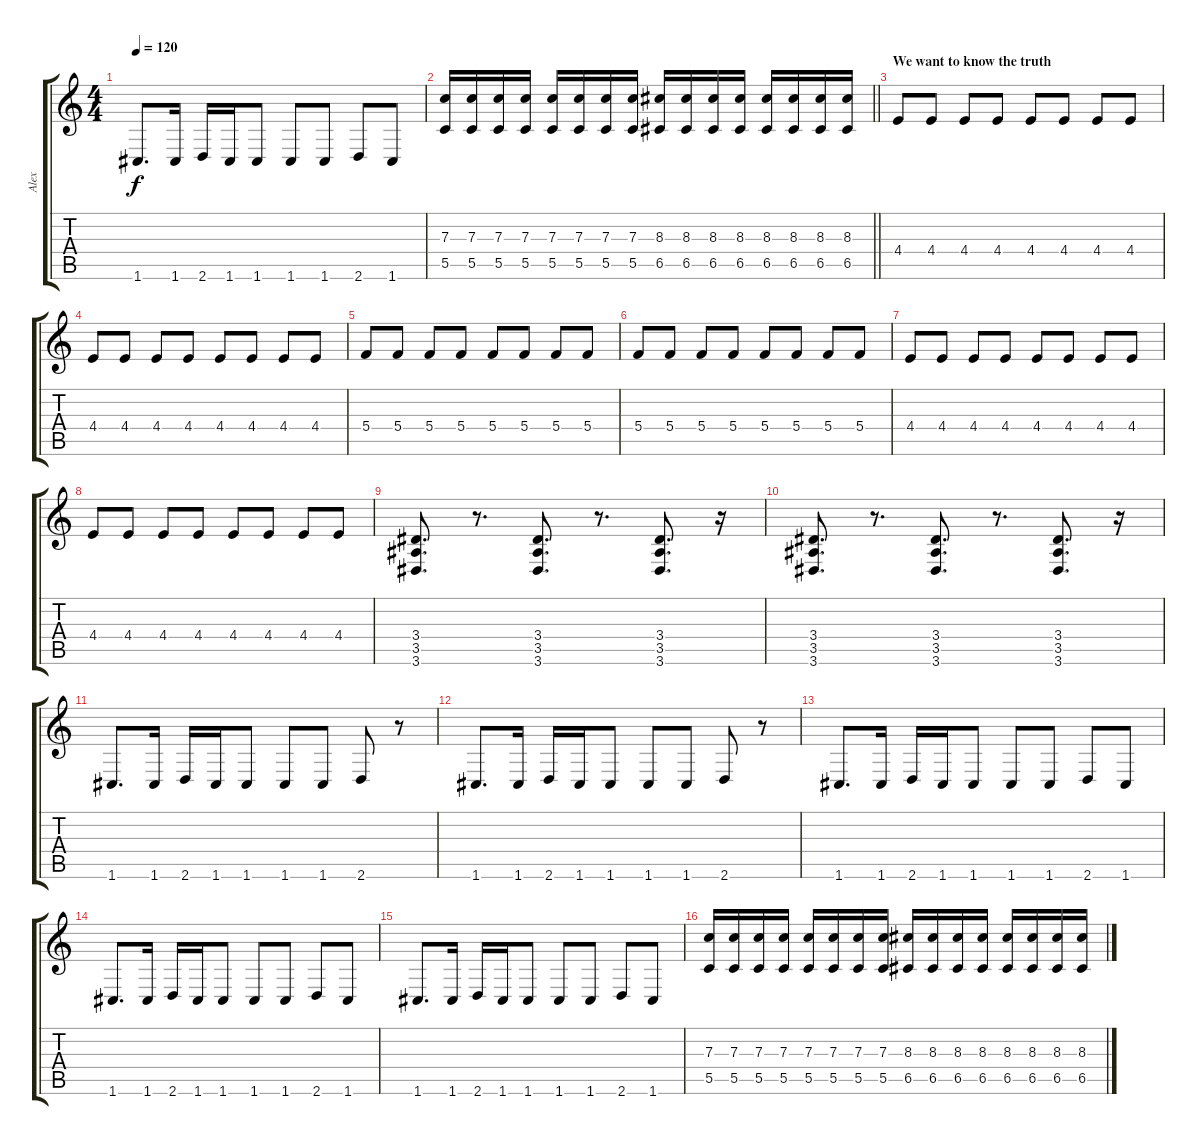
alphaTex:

\track ("Alex" "Alex") {instrument distortionguitar}
\staff {score tabs}
\tuning (D4 A3 F3 C3 G2 C2) {hide}
\ts (4 4)
\tempo 120
\clef g2
\ks c
1.6.8{d dy f} 1.6.16 2.6.16 1.6.16 1.6.8 1.6.8 1.6.8 2.6.8 1.6.8 |
\barLineRight lightlight
(7.3 5.5).16 (7.3 5.5).16 (7.3 5.5).16 (7.3 5.5).16 (7.3 5.5).16 (7.3 5.5).16 (7.3 5.5).16 (7.3 5.5).16 (8.3 6.5).16 (8.3 6.5).16 (8.3 6.5).16 (8.3 6.5).16 (8.3 6.5).16 (8.3 6.5).16 (8.3 6.5).16 (8.3 6.5).16 |
\section ("" "We want to know the truth")
4.4.8{balance 8} 4.4.8 4.4.8 4.4.8 4.4.8 4.4.8 4.4.8 4.4.8 |
4.4.8 4.4.8 4.4.8 4.4.8 4.4.8 4.4.8 4.4.8 4.4.8 |
5.4.8 5.4.8 5.4.8 5.4.8 5.4.8 5.4.8 5.4.8 5.4.8 |
5.4.8 5.4.8 5.4.8 5.4.8 5.4.8 5.4.8 5.4.8 5.4.8 |
4.4.8 4.4.8 4.4.8 4.4.8 4.4.8 4.4.8 4.4.8 4.4.8 |
4.4.8 4.4.8 4.4.8 4.4.8 4.4.8 4.4.8 4.4.8 4.4.8 |
(3.4 3.5 3.6).8{d balance 16} r.8{d} (3.4 3.5 3.6).8{d} r.8{d} (3.4 3.5 3.6).8{d} r.16 |
(3.4 3.5 3.6).8{d} r.8{d} (3.4 3.5 3.6).8{d} r.8{d} (3.4 3.5 3.6).8{d} r.16 |
1.6.8{d} 1.6.16 2.6.16 1.6.16 1.6.8 1.6.8 1.6.8 2.6.8 r.8 |
1.6.8{d} 1.6.16 2.6.16 1.6.16 1.6.8 1.6.8 1.6.8 2.6.8 r.8 |
1.6.8{d} 1.6.16 2.6.16 1.6.16 1.6.8 1.6.8 1.6.8 2.6.8 1.6.8 |
1.6.8{d} 1.6.16 2.6.16 1.6.16 1.6.8 1.6.8 1.6.8 2.6.8 1.6.8 |
1.6.8{d} 1.6.16 2.6.16 1.6.16 1.6.8 1.6.8 1.6.8 2.6.8 1.6.8 |
(7.3 5.5).16 (7.3 5.5).16 (7.3 5.5).16 (7.3 5.5).16 (7.3 5.5).16 (7.3 5.5).16 (7.3 5.5).16 (7.3 5.5).16 (8.3 6.5).16 (8.3 6.5).16 (8.3 6.5).16 (8.3 6.5).16 (8.3 6.5).16 (8.3 6.5).16 (8.3 6.5).16 (8.3 6.5).16
